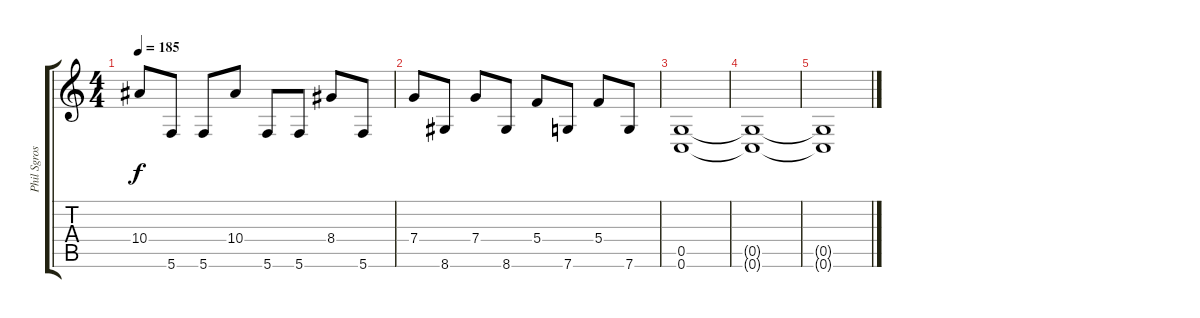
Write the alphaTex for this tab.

\track ("Phil Sgrosso" "Phil Sgros") {instrument distortionguitar}
\staff {score tabs}
\tuning (D4 A3 F3 C3 G2 C2) {hide}
\ts (4 4)
\tempo 185
\clef g2
\ks c
10.4.8{dy f} 5.6.8 5.6.8 10.4.8 5.6.8 5.6.8 8.4.8 5.6.8 |
7.4.8 8.6.8 7.4.8 8.6.8 5.4.8 7.6.8 5.4.8 7.6.8 |
(0.5 0.6).1 |
(0.5{t} 0.6{t}).1 |
(0.5{t} 0.6{t}).1
